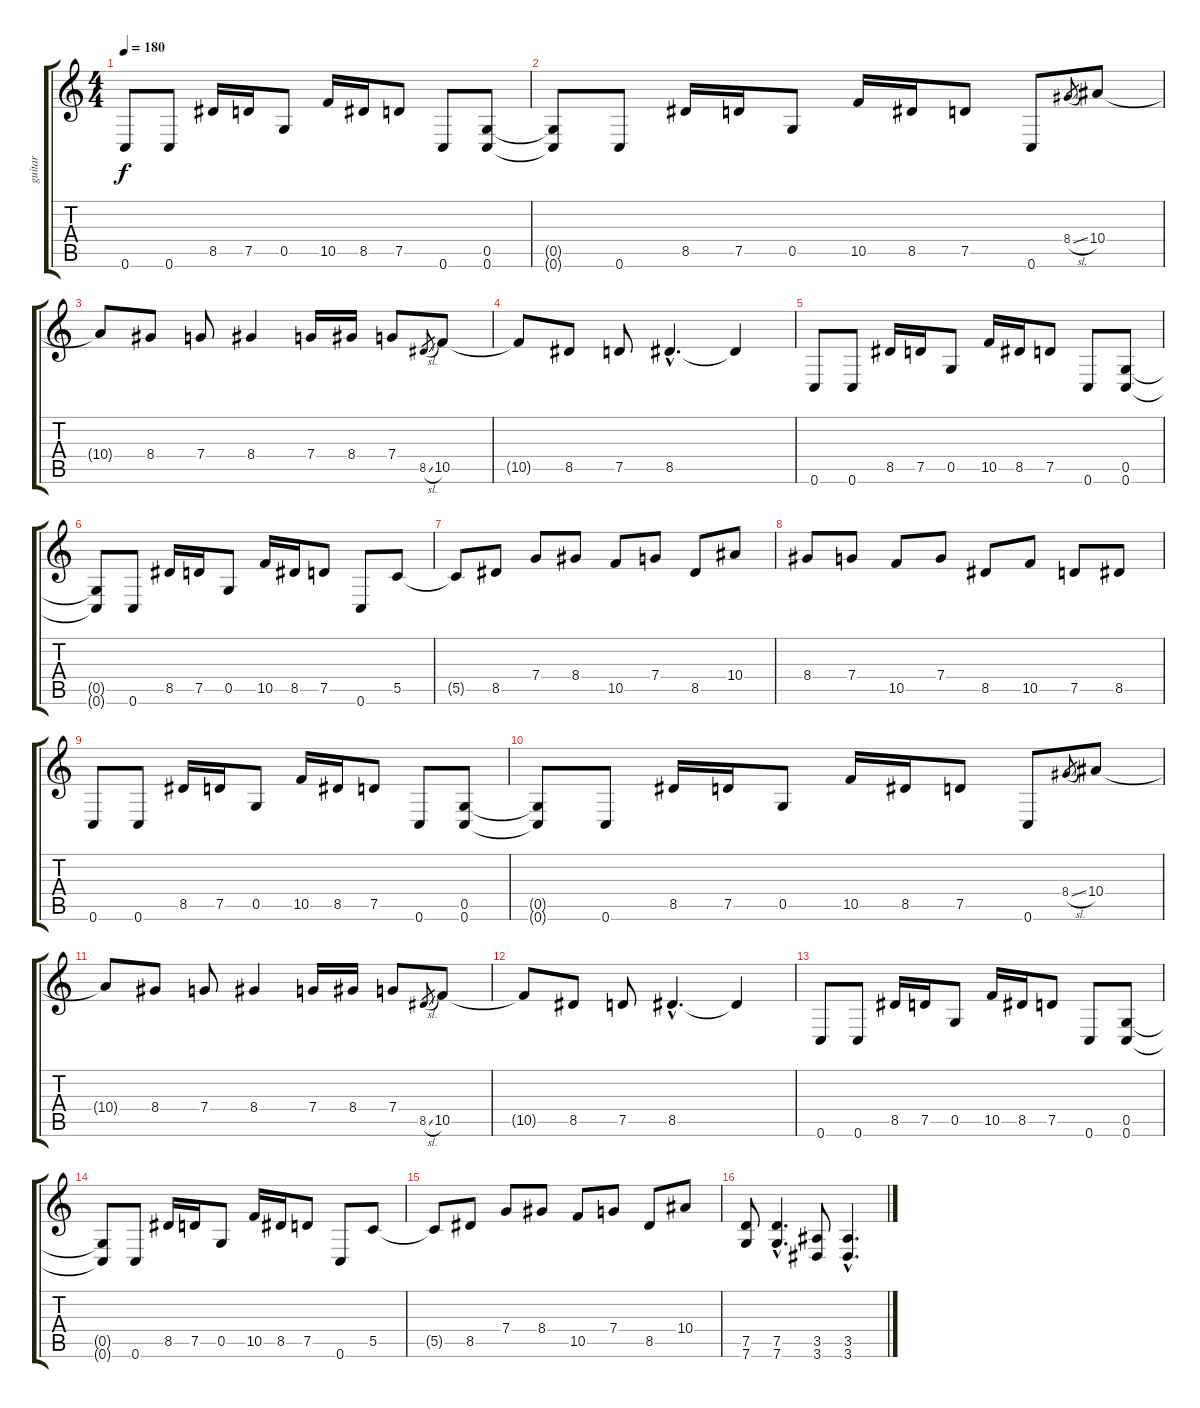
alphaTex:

\track ("guitar" "guitar") {instrument distortionguitar}
\staff {score tabs}
\tuning (D4 A3 F3 C3 G2 C2) {hide}
\ts (4 4)
\tempo 180
\clef g2
\ks c
0.6.8{dy f instrument distortionguitar} 0.6.8 8.5.16 7.5.16 0.5.8 10.5.16 8.5.16 7.5.8 0.6.8 (0.5 0.6).8 |
(0.5{t} 0.6{t}).8 0.6.8 8.5.16 7.5.16 0.5.8 10.5.16 8.5.16 7.5.8 0.6.8 8.4{sl}.8{gr} 10.4.8 |
10.4{t}.8 8.4.8 7.4.8 8.4.4 7.4.16 8.4.16 7.4.8 8.5{sl}.8{gr} 10.5.8 |
10.5{t}.8 8.5.8 7.5.8 8.5{hac}.4{d} 8.5{t}.4 |
0.6.8 0.6.8 8.5.16 7.5.16 0.5.8 10.5.16 8.5.16 7.5.8 0.6.8 (0.5 0.6).8 |
(0.5{t} 0.6{t}).8 0.6.8 8.5.16 7.5.16 0.5.8 10.5.16 8.5.16 7.5.8 0.6.8 5.5.8 |
5.5{t}.8 8.5.8 7.4.8 8.4.8 10.5.8 7.4.8 8.5.8 10.4.8 |
8.4.8 7.4.8 10.5.8 7.4.8 8.5.8 10.5.8 7.5.8 8.5.8 |
0.6.8 0.6.8 8.5.16 7.5.16 0.5.8 10.5.16 8.5.16 7.5.8 0.6.8 (0.5 0.6).8 |
(0.5{t} 0.6{t}).8 0.6.8 8.5.16 7.5.16 0.5.8 10.5.16 8.5.16 7.5.8 0.6.8 8.4{sl}.8{gr} 10.4.8 |
10.4{t}.8 8.4.8 7.4.8 8.4.4 7.4.16 8.4.16 7.4.8 8.5{sl}.8{gr} 10.5.8 |
10.5{t}.8 8.5.8 7.5.8 8.5{hac}.4{d} 8.5{t}.4 |
0.6.8 0.6.8 8.5.16 7.5.16 0.5.8 10.5.16 8.5.16 7.5.8 0.6.8 (0.5 0.6).8 |
(0.5{t} 0.6{t}).8 0.6.8 8.5.16 7.5.16 0.5.8 10.5.16 8.5.16 7.5.8 0.6.8 5.5.8 |
5.5{t}.8 8.5.8 7.4.8 8.4.8 10.5.8 7.4.8 8.5.8 10.4.8 |
(7.5 7.6).8 (7.5{hac} 7.6{hac}).4{d} (3.5 3.6).8 (3.5{hac} 3.6{hac}).4{d}
